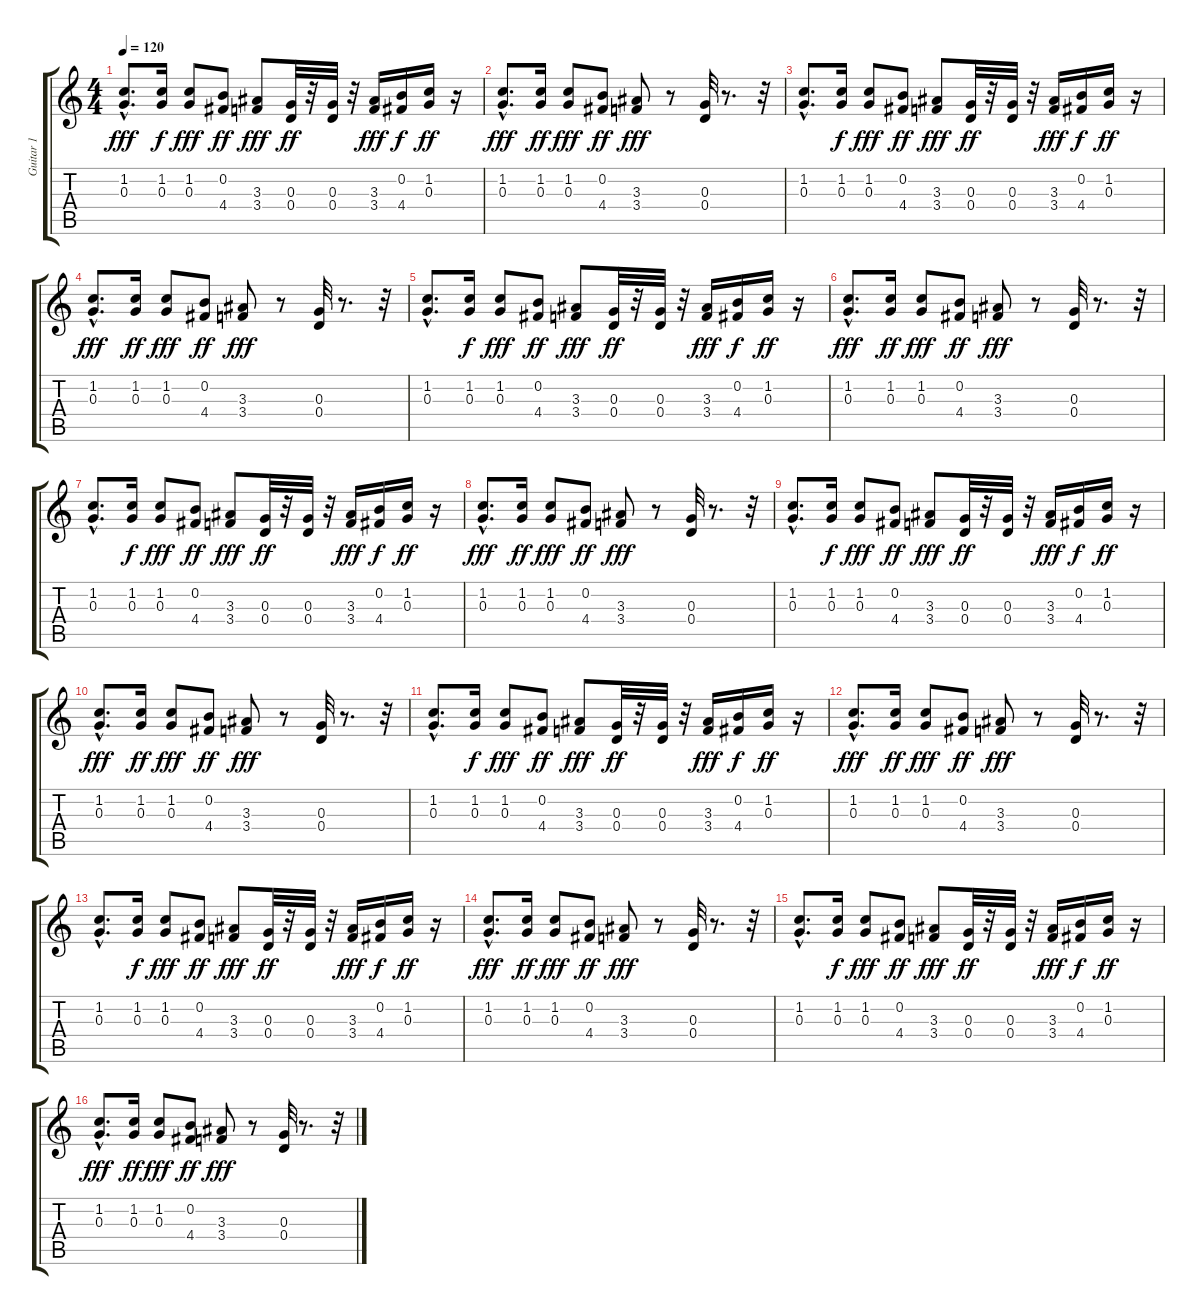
\track ("Guitar 1" "Guitar 1") {instrument electricguitarjazz}
\staff {score tabs}
\tuning (E4 B3 G3 D3 A2 E2) {hide}
\ts (4 4)
\tempo 120
\clef g2
\ks c
(1.2{hac} 0.3{hac}).8{d dy fff} (1.2 0.3).16{dy f} (1.2 0.3).8{dy fff} (0.2 4.4).8{dy ff} (3.3 3.4).8{dy fff} (0.3 0.4).32{dy ff} r.32 (0.3 0.4).32 r.32 (3.3 3.4).16{dy fff} (0.2 4.4).16{dy f} (1.2 0.3).16{dy ff} r.16 |
(1.2{hac} 0.3{hac}).8{d dy fff} (1.2 0.3).16{dy ff} (1.2 0.3).8{dy fff} (0.2 4.4).8{dy ff} (3.3 3.4).8{dy fff} r.8 (0.3 0.4).32 r.8{d} r.32 |
(1.2{hac} 0.3{hac}).8{d} (1.2 0.3).16{dy f} (1.2 0.3).8{dy fff} (0.2 4.4).8{dy ff} (3.3 3.4).8{dy fff} (0.3 0.4).32{dy ff} r.32 (0.3 0.4).32 r.32 (3.3 3.4).16{dy fff} (0.2 4.4).16{dy f} (1.2 0.3).16{dy ff} r.16 |
(1.2{hac} 0.3{hac}).8{d dy fff} (1.2 0.3).16{dy ff} (1.2 0.3).8{dy fff} (0.2 4.4).8{dy ff} (3.3 3.4).8{dy fff} r.8 (0.3 0.4).32 r.8{d} r.32 |
(1.2{hac} 0.3{hac}).8{d} (1.2 0.3).16{dy f} (1.2 0.3).8{dy fff} (0.2 4.4).8{dy ff} (3.3 3.4).8{dy fff} (0.3 0.4).32{dy ff} r.32 (0.3 0.4).32 r.32 (3.3 3.4).16{dy fff} (0.2 4.4).16{dy f} (1.2 0.3).16{dy ff} r.16 |
(1.2{hac} 0.3{hac}).8{d dy fff} (1.2 0.3).16{dy ff} (1.2 0.3).8{dy fff} (0.2 4.4).8{dy ff} (3.3 3.4).8{dy fff} r.8 (0.3 0.4).32 r.8{d} r.32 |
(1.2{hac} 0.3{hac}).8{d} (1.2 0.3).16{dy f} (1.2 0.3).8{dy fff} (0.2 4.4).8{dy ff} (3.3 3.4).8{dy fff} (0.3 0.4).32{dy ff} r.32 (0.3 0.4).32 r.32 (3.3 3.4).16{dy fff} (0.2 4.4).16{dy f} (1.2 0.3).16{dy ff} r.16 |
(1.2{hac} 0.3{hac}).8{d dy fff} (1.2 0.3).16{dy ff} (1.2 0.3).8{dy fff} (0.2 4.4).8{dy ff} (3.3 3.4).8{dy fff} r.8 (0.3 0.4).32 r.8{d} r.32 |
(1.2{hac} 0.3{hac}).8{d} (1.2 0.3).16{dy f} (1.2 0.3).8{dy fff} (0.2 4.4).8{dy ff} (3.3 3.4).8{dy fff} (0.3 0.4).32{dy ff} r.32 (0.3 0.4).32 r.32 (3.3 3.4).16{dy fff} (0.2 4.4).16{dy f} (1.2 0.3).16{dy ff} r.16 |
(1.2{hac} 0.3{hac}).8{d dy fff} (1.2 0.3).16{dy ff} (1.2 0.3).8{dy fff} (0.2 4.4).8{dy ff} (3.3 3.4).8{dy fff} r.8 (0.3 0.4).32 r.8{d} r.32 |
(1.2{hac} 0.3{hac}).8{d} (1.2 0.3).16{dy f} (1.2 0.3).8{dy fff} (0.2 4.4).8{dy ff} (3.3 3.4).8{dy fff} (0.3 0.4).32{dy ff} r.32 (0.3 0.4).32 r.32 (3.3 3.4).16{dy fff} (0.2 4.4).16{dy f} (1.2 0.3).16{dy ff} r.16 |
(1.2{hac} 0.3{hac}).8{d dy fff} (1.2 0.3).16{dy ff} (1.2 0.3).8{dy fff} (0.2 4.4).8{dy ff} (3.3 3.4).8{dy fff} r.8 (0.3 0.4).32 r.8{d} r.32 |
(1.2{hac} 0.3{hac}).8{d} (1.2 0.3).16{dy f} (1.2 0.3).8{dy fff} (0.2 4.4).8{dy ff} (3.3 3.4).8{dy fff} (0.3 0.4).32{dy ff} r.32 (0.3 0.4).32 r.32 (3.3 3.4).16{dy fff} (0.2 4.4).16{dy f} (1.2 0.3).16{dy ff} r.16 |
(1.2{hac} 0.3{hac}).8{d dy fff} (1.2 0.3).16{dy ff} (1.2 0.3).8{dy fff} (0.2 4.4).8{dy ff} (3.3 3.4).8{dy fff} r.8 (0.3 0.4).32 r.8{d} r.32 |
(1.2{hac} 0.3{hac}).8{d} (1.2 0.3).16{dy f} (1.2 0.3).8{dy fff} (0.2 4.4).8{dy ff} (3.3 3.4).8{dy fff} (0.3 0.4).32{dy ff} r.32 (0.3 0.4).32 r.32 (3.3 3.4).16{dy fff} (0.2 4.4).16{dy f} (1.2 0.3).16{dy ff} r.16 |
(1.2{hac} 0.3{hac}).8{d dy fff} (1.2 0.3).16{dy ff} (1.2 0.3).8{dy fff} (0.2 4.4).8{dy ff} (3.3 3.4).8{dy fff} r.8 (0.3 0.4).32 r.8{d} r.32
